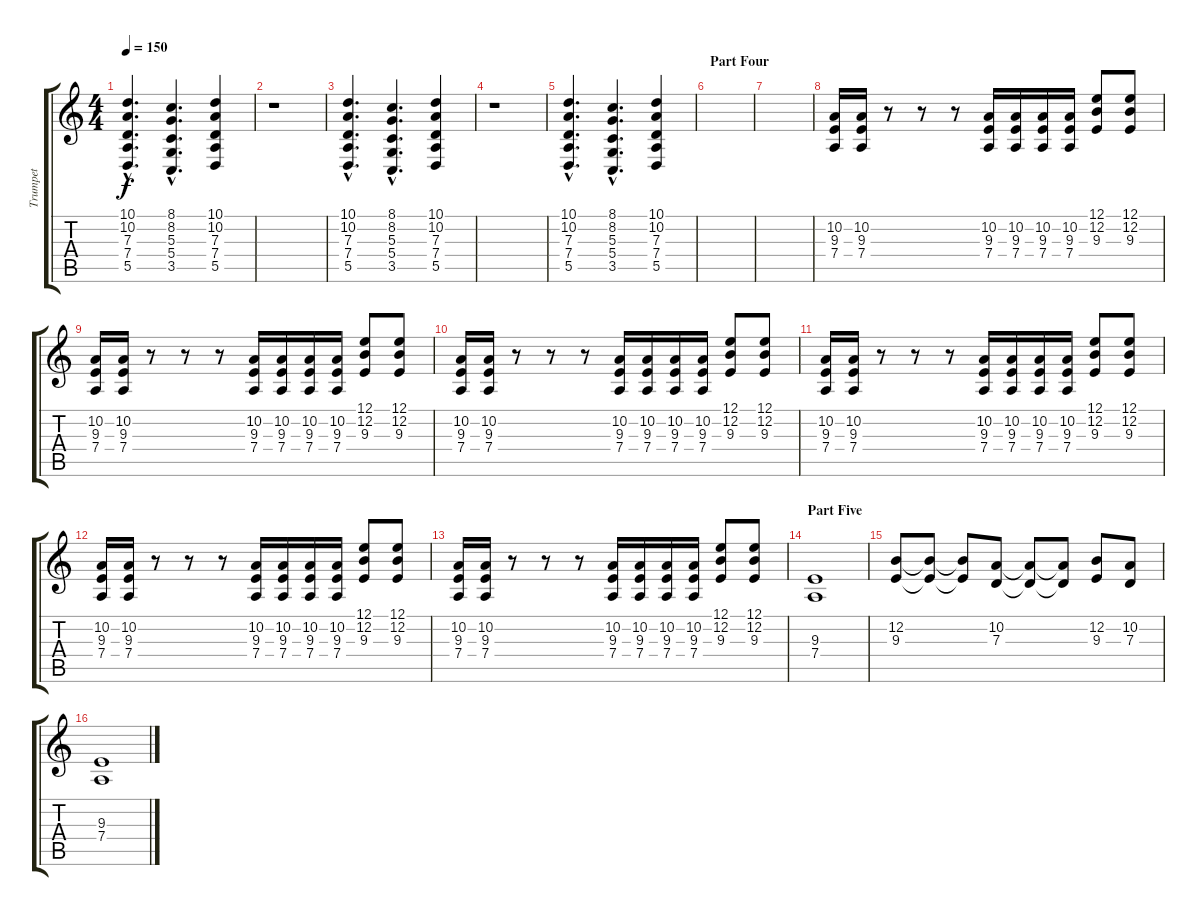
\track ("Trumpet" "Trumpet") {instrument trumpet}
\staff {score tabs}
\tuning (E4 B3 G3 D3 A2 E2) {hide}
\ts (4 4)
\tempo 150
\clef g2
\ks c
(10.1{hac} 10.2{hac} 7.3{hac} 7.4{hac} 5.5{hac}).4{d dy f} (8.1{hac} 8.2{hac} 5.3{hac} 5.4{hac} 3.5{hac}).4{d} (10.1 10.2 7.3 7.4 5.5).4 |
r.1 |
(10.1{hac} 10.2{hac} 7.3{hac} 7.4{hac} 5.5{hac}).4{d} (8.1{hac} 8.2{hac} 5.3{hac} 5.4{hac} 3.5{hac}).4{d} (10.1 10.2 7.3 7.4 5.5).4 |
r.1 |
(10.1{hac} 10.2{hac} 7.3{hac} 7.4{hac} 5.5{hac}).4{d} (8.1{hac} 8.2{hac} 5.3{hac} 5.4{hac} 3.5{hac}).4{d} (10.1 10.2 7.3 7.4 5.5).4 |
\section ("" "Part Four")
|
|
(10.2 9.3 7.4).16 (10.2 9.3 7.4).16 r.8 r.8 r.8 (10.2 9.3 7.4).16 (10.2 9.3 7.4).16 (10.2 9.3 7.4).16 (10.2 9.3 7.4).16 (12.1 12.2 9.3).8 (12.1 12.2 9.3).8 |
(10.2 9.3 7.4).16 (10.2 9.3 7.4).16 r.8 r.8 r.8 (10.2 9.3 7.4).16 (10.2 9.3 7.4).16 (10.2 9.3 7.4).16 (10.2 9.3 7.4).16 (12.1 12.2 9.3).8 (12.1 12.2 9.3).8 |
(10.2 9.3 7.4).16 (10.2 9.3 7.4).16 r.8 r.8 r.8 (10.2 9.3 7.4).16 (10.2 9.3 7.4).16 (10.2 9.3 7.4).16 (10.2 9.3 7.4).16 (12.1 12.2 9.3).8 (12.1 12.2 9.3).8 |
(10.2 9.3 7.4).16 (10.2 9.3 7.4).16 r.8 r.8 r.8 (10.2 9.3 7.4).16 (10.2 9.3 7.4).16 (10.2 9.3 7.4).16 (10.2 9.3 7.4).16 (12.1 12.2 9.3).8 (12.1 12.2 9.3).8 |
(10.2 9.3 7.4).16 (10.2 9.3 7.4).16 r.8 r.8 r.8 (10.2 9.3 7.4).16 (10.2 9.3 7.4).16 (10.2 9.3 7.4).16 (10.2 9.3 7.4).16 (12.1 12.2 9.3).8 (12.1 12.2 9.3).8 |
(10.2 9.3 7.4).16 (10.2 9.3 7.4).16 r.8 r.8 r.8 (10.2 9.3 7.4).16 (10.2 9.3 7.4).16 (10.2 9.3 7.4).16 (10.2 9.3 7.4).16 (12.1 12.2 9.3).8 (12.1 12.2 9.3).8 |
\section ("" "Part Five")
(9.3 7.4).1 |
(12.2 9.3).8 (12.2{t} 9.3{t}).8 (12.2{t} 9.3{t}).8 (10.2 7.3).8 (10.2{t} 7.3{t}).8 (10.2{t} 7.3{t}).8 (12.2 9.3).8 (10.2 7.3).8 |
(9.3 7.4).1
